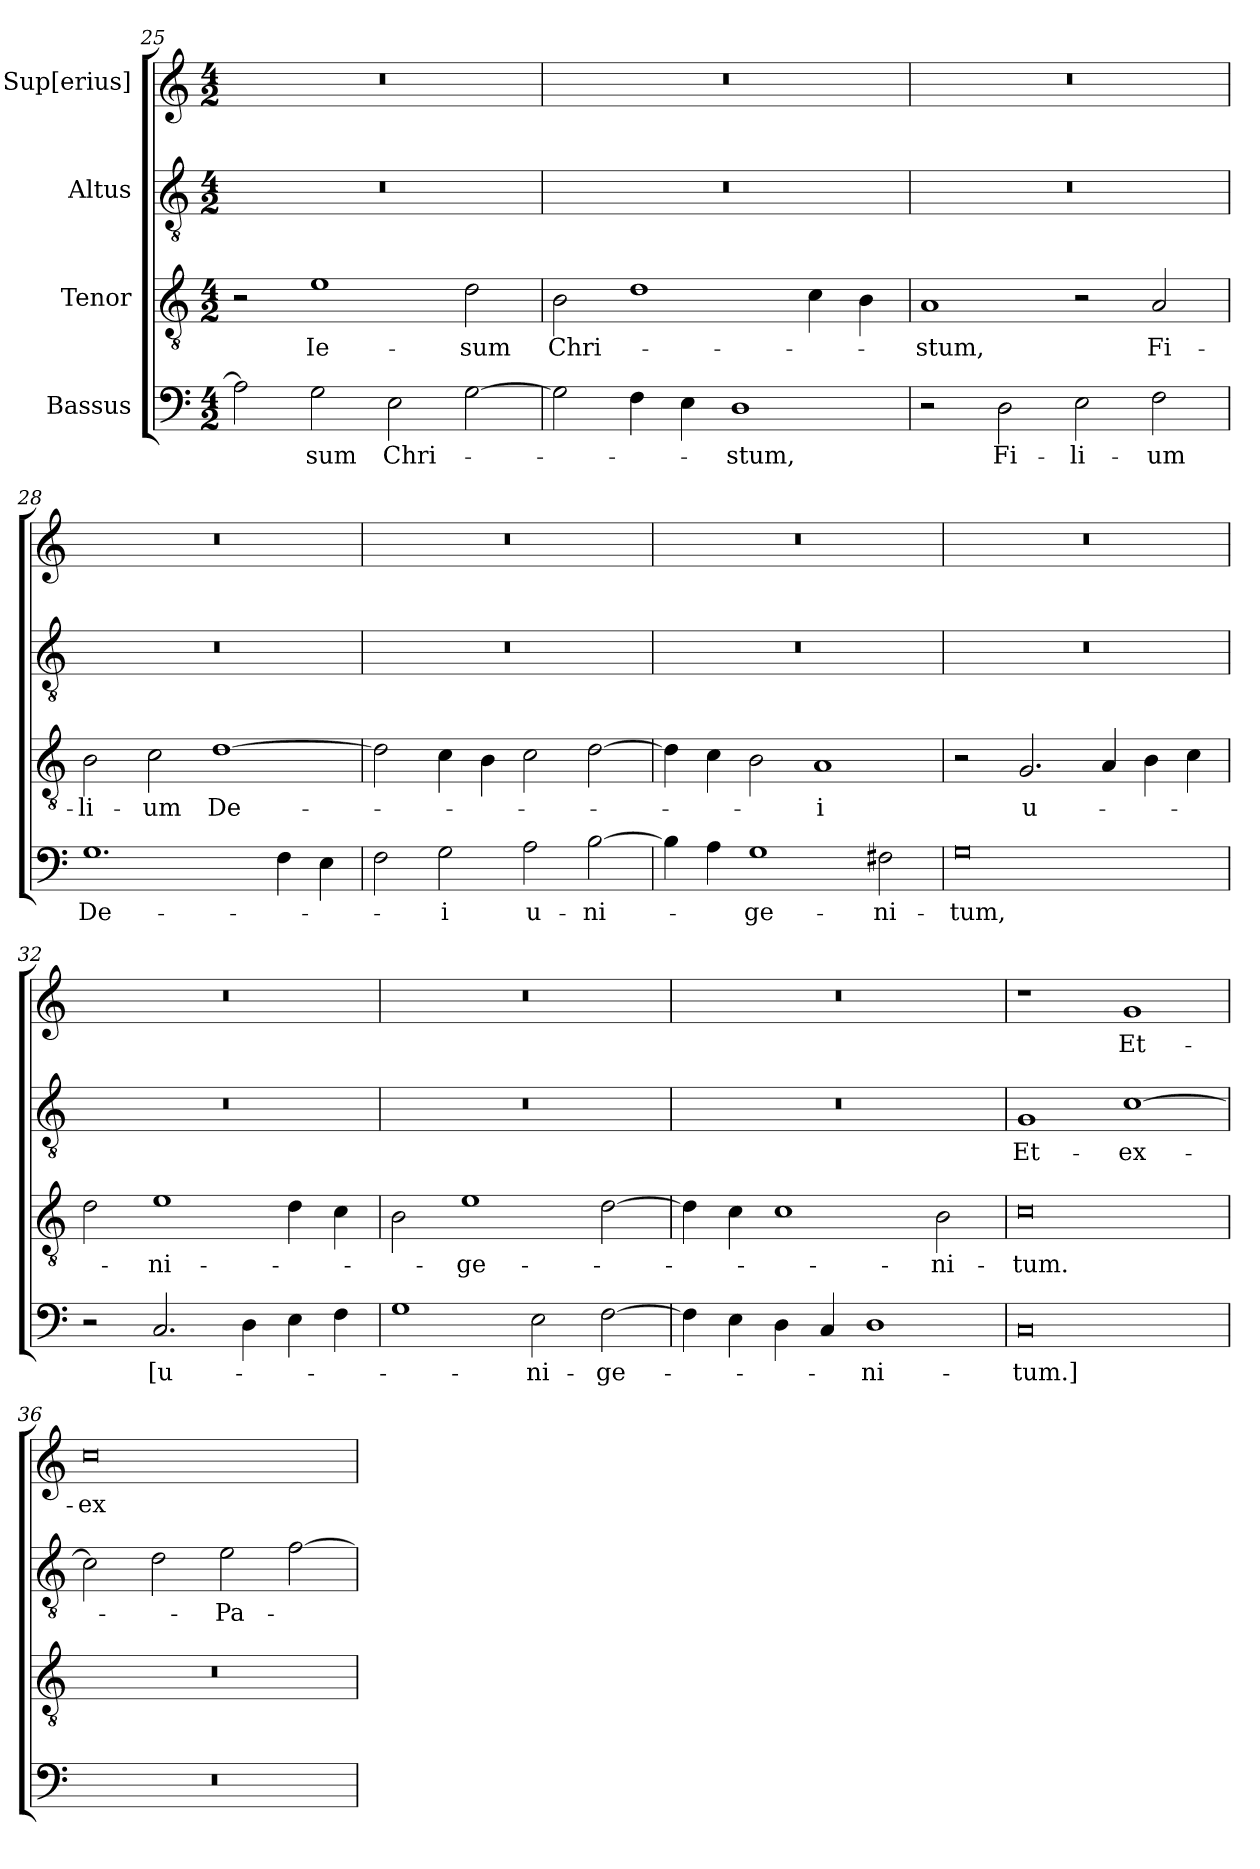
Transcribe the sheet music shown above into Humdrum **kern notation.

**kern	**text	**kern	**text	**kern	**text	**kern	**text
*part4	*part4	*part3	*part3	*part2	*part2	*part1	*part1
*staff4	*staff4	*staff3	*staff3	*staff2	*staff2	*staff1	*staff1
*I"Bassus	*	*I"Tenor	*	*I"Altus	*	*I"Sup[erius]	*
*clefF4	*	*clefGv2	*	*clefGv2	*	*clefG2	*
*k[]	*	*k[]	*	*k[]	*	*k[]	*
*M4/2	*	*M4/2	*	*M4/2	*	*M4/2	*
=25	=25	=25	=25	=25	=25	=25	=25
2A\]	.	2r	.	0r	.	0r	.
2G\	-sum	1e\	Ie-	.	.	.	.
2E\	Chri-	.	.	.	.	.	.
[2G\	.	2d\	-sum	.	.	.	.
=26	=26	=26	=26	=26	=26	=26	=26
2G\]	.	2B\	Chri-	0r	.	0r	.
4F\	.	1d\	.	.	.	.	.
4E\	.	.	.	.	.	.	.
1D\	-stum,	.	.	.	.	.	.
.	.	4c\	.	.	.	.	.
.	.	4B\	.	.	.	.	.
=27	=27	=27	=27	=27	=27	=27	=27
2r	.	1A/	-stum,	0r	.	0r	.
2D\	Fi-	.	.	.	.	.	.
2E\	-li-	2r	.	.	.	.	.
2F\	-um	2A/	Fi-	.	.	.	.
=28	=28	=28	=28	=28	=28	=28	=28
1.G\	De-	2B\	-li-	0r	.	0r	.
.	.	2c\	-um	.	.	.	.
.	.	[1d\	De-	.	.	.	.
4F\	.	.	.	.	.	.	.
4E\	.	.	.	.	.	.	.
=29	=29	=29	=29	=29	=29	=29	=29
2F\	.	2d\]	.	0r	.	0r	.
2G\	-i	4c\	.	.	.	.	.
.	.	4B\	.	.	.	.	.
2A\	u-	2c\	.	.	.	.	.
[2B\	-ni-	[2d\	.	.	.	.	.
=30	=30	=30	=30	=30	=30	=30	=30
4B\]	.	4d\]	.	0r	.	0r	.
4A\	.	4c\	.	.	.	.	.
1G\	-ge-	2B\	.	.	.	.	.
.	.	1A/	-i	.	.	.	.
2F#X\	-ni-	.	.	.	.	.	.
=31	=31	=31	=31	=31	=31	=31	=31
0G\	-tum,	2r	.	0r	.	0r	.
.	.	2.G/	u-	.	.	.	.
.	.	4A/	.	.	.	.	.
.	.	4B\	.	.	.	.	.
.	.	4c\	.	.	.	.	.
=32	=32	=32	=32	=32	=32	=32	=32
2r	.	2d\	.	0r	.	0r	.
2.C/	[u-	1e\	-ni-	.	.	.	.
4D\	.	.	.	.	.	.	.
4E\	.	4d\	.	.	.	.	.
4F\	.	4c\	.	.	.	.	.
=33	=33	=33	=33	=33	=33	=33	=33
1G\	.	2B\	.	0r	.	0r	.
.	.	1e\	-ge-	.	.	.	.
2E\	-ni-	.	.	.	.	.	.
[2F\	-ge-	[2d\	.	.	.	.	.
=34	=34	=34	=34	=34	=34	=34	=34
4F\]	.	4d\]	.	0r	.	0r	.
4E\	.	4c\	.	.	.	.	.
4D\	.	1c\	.	.	.	.	.
4C/	.	.	.	.	.	.	.
1D\	-ni-	.	.	.	.	.	.
.	.	2B\	-ni-	.	.	.	.
=35	=35	=35	=35	=35	=35	=35	=35
0C/	-tum.]	0c\	-tum.	1G/	Et-	1r	.
.	.	.	.	[1c\	ex-	1g/	Et-
=36	=36	=36	=36	=36	=36	=36	=36
0r	.	0r	.	2c\]	.	0cc\	ex-
.	.	.	.	2d\	.	.	.
.	.	.	.	2e\	Pa-	.	.
.	.	.	.	[2f\	.	.	.
=	=	=	=	=	=	=	=
*-	*-	*-	*-	*-	*-	*-	*-
